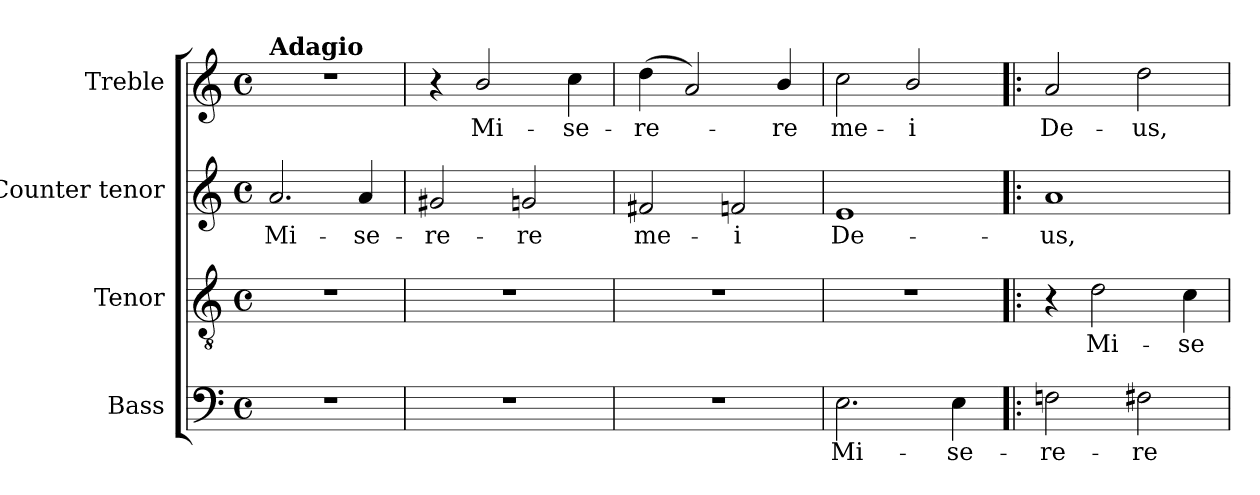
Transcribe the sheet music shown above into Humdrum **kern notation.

**kern	**text	**kern	**text	**kern	**text	**kern	**text
*part4	*part4	*part3	*part3	*part2	*part2	*part1	*part1
*staff4	*staff4	*staff3	*staff3	*staff2	*staff2	*staff1	*staff1
*I"Bass	*	*I"Tenor	*	*I"Counter tenor	*	*I"Treble	*
*I'B.	*	*I'T.	*	*	*	*	*
!!LO:PB:g=z
*clefF4	*	*clefGv2	*	*clefG2	*	*clefG2	*
*	*	*ITrd7c12	*	*	*	*	*
*k[]	*	*k[]	*	*k[]	*	*k[]	*
*C:	*	*C:	*	*C:	*	*C:	*
*M4/4	*	*M4/4	*	*M4/4	*	*M4/4	*
*met(c)	*	*met(c)	*	*met(c)	*	*met(c)	*
*MM60	*	*MM60	*	*MM60	*	*MM60	*
=1	=1	=1	=1	=1	=1	=1	=1
!	!	!	!	!	!	!LO:TX:a:B:t=Adagio	!
!	!	!	!	!	!LO:LY:b:color=#000000	!	!
1r	.	1r	.	2.ai/	Mi-	1r	.
!	!	!	!	!	!LO:LY:b:color=#000000	!	!
.	.	.	.	4ai/	-se-	.	.
=2	=2	=2	=2	=2	=2	=2	=2
!	!	!	!	!	!LO:LY:b:color=#000000	!	!
1r	.	1r	.	2g#Xi/	-re-	4r	.
!	!	!	!	!	!	!	!LO:LY:b:color=#000000
.	.	.	.	.	.	2bi/	Mi-
!	!	!	!	!	!LO:LY:b:color=#000000	!	!
.	.	.	.	2gni/	-re	.	.
!	!	!	!	!	!	!	!LO:LY:b:color=#000000
.	.	.	.	.	.	4cci\	-se-
=3	=3	=3	=3	=3	=3	=3	=3
!	!	!	!	!	!LO:LY:b:color=#000000	!	!
!	!	!	!	!	!	!	!LO:LY:b:color=#000000
1r	.	1r	.	2f#Xi/	me-	(4ddi\	-re-
.	.	.	.	.	.	2ai/)	.
!	!	!	!	!	!LO:LY:b:color=#000000	!	!
.	.	.	.	2fni/	-i	.	.
!	!	!	!	!	!	!	!LO:LY:b:color=#000000
.	.	.	.	.	.	4bi/	-re
=4	=4	=4	=4	=4	=4	=4	=4
!	!LO:LY:b:color=#000000	!	!	!	!	!	!
!	!	!	!	!	!LO:LY:b:color=#000000	!	!
!	!	!	!	!	!	!	!LO:LY:b:color=#000000
2.Ei\	Mi-	1r	.	1ei	De-	2cci\	me-
!	!	!	!	!	!	!	!LO:LY:b:color=#000000
.	.	.	.	.	.	2bi/	-i
!	!LO:LY:b:color=#000000	!	!	!	!	!	!
4Ei\	-se-	.	.	.	.	.	.
=5!|:	=5!|:	=5!|:	=5!|:	=5!|:	=5!|:	=5!|:	=5!|:
!	!LO:LY:b:color=#000000	!	!	!	!	!	!
!	!	!	!	!	!LO:LY:b:color=#000000	!	!
!	!	!	!	!	!	!	!LO:LY:b:color=#000000
2Fni\	-re-	4r	.	1ai	-us,	2ai/	De-
!	!	!	!LO:LY:b:color=#000000	!	!	!	!
.	.	2Di\	Mi-	.	.	.	.
!	!LO:LY:b:color=#000000	!	!	!	!	!	!
!	!	!	!	!	!	!	!LO:LY:b:color=#000000
2F#Xi\	-re	.	.	.	.	2ddi\	-us,
!	!	!	!LO:LY:b:color=#000000	!	!	!	!
.	.	4Ci\	-se-	.	.	.	.
=	=	=	=	=	=	=	=
*-	*-	*-	*-	*-	*-	*-	*-
